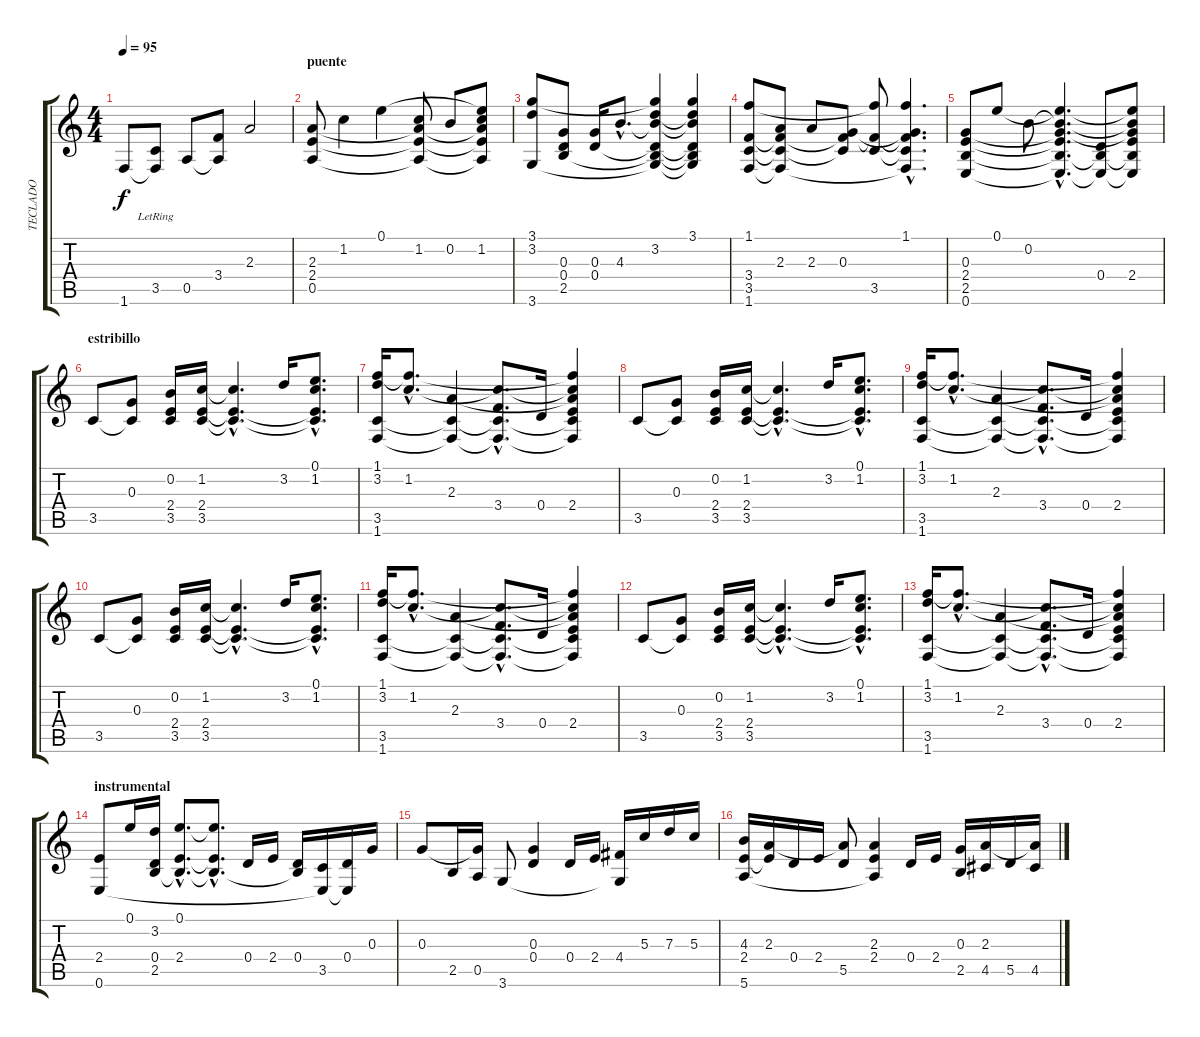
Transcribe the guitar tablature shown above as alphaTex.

\track ("TECLADO" "TECLADO") {instrument electricpiano1}
\staff {score tabs}
\tuning (E5 B4 G4 D4 A3 E3) {hide}
\ts (4 4)
\tempo 95
\clef g2
\ks c
1.6.8{dy f} (3.5{lr} 1.6{t}).8 0.5.8 (3.4 0.5{t}).8 2.3.2 |
\section ("" "puente")
(2.3 2.4 0.5).8 1.2.4 0.1.4 (1.2 2.3{t} 2.4{t} 0.5{t}).8 0.2.8 (0.1{t} 1.2 2.3{t} 2.4{t} 0.5{t}).8 |
(3.1 3.2 3.6).8 (0.3 0.4 2.5).8 (0.3 0.4).16 4.3{hac}.8{d} (3.1{t} 3.2 4.3{t} 0.4{t} 2.5{t} 3.6{t}).4 (3.1 3.2{t} 4.3{t} 0.4{t} 2.5{t} 3.6{t}).4 |
(1.1 3.4 3.5 1.6).8 (2.3 3.4{t} 3.5{t} 1.6{t}).8 2.3.8 (0.3 3.4{t} 3.5{t}).8 (1.1{t} 3.4{t} 3.5).8 (1.1{hac} 0.3{hac t} 3.4{hac t} 3.5{hac t} 1.6{hac t}).4{d} |
(0.3 2.4 2.5 0.6).8 0.1.8 0.2.8 (0.1{hac t} 0.2{hac t} 0.3{hac t} 2.4{hac t} 2.5{hac t} 0.6{hac t}).4{d} (0.4 2.5{t} 0.6{t}).8 (0.1{t} 0.2{t} 0.3{t} 2.4 2.5{t} 0.6{t}).8 |
\section ("" "estribillo")
3.5.8 (0.3 3.5{t}).8 (0.2 2.4 3.5).16 (1.2 2.4 3.5).16 (1.2{hac t} 2.4{hac t} 3.5{hac t}).4{d} 3.2.16 (0.1{hac} 1.2{hac} 2.4{hac t} 3.5{hac t}).8{d} |
(1.1 3.2 3.5 1.6).16 (1.1{hac t} 1.2{hac}).8{d} (2.3 3.5{t} 1.6{t}).4 (1.2{hac t} 3.4{hac} 3.5{hac t} 1.6{hac t}).8{d} 0.4.16 (1.1{t} 1.2{t} 2.3{t} 2.4 3.5{t} 1.6{t}).4 |
3.5.8 (0.3 3.5{t}).8 (0.2 2.4 3.5).16 (1.2 2.4 3.5).16 (1.2{hac t} 2.4{hac t} 3.5{hac t}).4{d} 3.2.16 (0.1{hac} 1.2{hac} 2.4{hac t} 3.5{hac t}).8{d} |
(1.1 3.2 3.5 1.6).16 (1.1{hac t} 1.2{hac}).8{d} (2.3 3.5{t} 1.6{t}).4 (1.2{hac t} 3.4{hac} 3.5{hac t} 1.6{hac t}).8{d} 0.4.16 (1.1{t} 1.2{t} 2.3{t} 2.4 3.5{t} 1.6{t}).4 |
3.5.8 (0.3 3.5{t}).8 (0.2 2.4 3.5).16 (1.2 2.4 3.5).16 (1.2{hac t} 2.4{hac t} 3.5{hac t}).4{d} 3.2.16 (0.1{hac} 1.2{hac} 2.4{hac t} 3.5{hac t}).8{d} |
(1.1 3.2 3.5 1.6).16 (1.1{hac t} 1.2{hac}).8{d} (2.3 3.5{t} 1.6{t}).4 (1.2{hac t} 3.4{hac} 3.5{hac t} 1.6{hac t}).8{d} 0.4.16 (1.1{t} 1.2{t} 2.3{t} 2.4 3.5{t} 1.6{t}).4 |
3.5.8 (0.3 3.5{t}).8 (0.2 2.4 3.5).16 (1.2 2.4 3.5).16 (1.2{hac t} 2.4{hac t} 3.5{hac t}).4{d} 3.2.16 (0.1{hac} 1.2{hac} 2.4{hac t} 3.5{hac t}).8{d} |
(1.1 3.2 3.5 1.6).16 (1.1{hac t} 1.2{hac}).8{d} (2.3 3.5{t} 1.6{t}).4 (1.2{hac t} 3.4{hac} 3.5{hac t} 1.6{hac t}).8{d} 0.4.16 (1.1{t} 1.2{t} 2.3{t} 2.4 3.5{t} 1.6{t}).4 |
\section ("" "instrumental")
(2.4 0.6).8 0.1.16 (3.2 0.4 2.5).16 (0.1{hac} 2.4{hac} 2.5{hac t}).8{d} (0.1{hac t} 2.4{hac t} 2.5{hac t}).8{d} 0.4.16 2.4.16 (0.4 2.5{t}).16 (3.5 0.6{t}).16 (0.4 0.6{t}).16 0.3.16 |
0.3.8 2.5.16 (0.3{t} 0.5).16 3.6.8 (0.3 0.4).4 0.4.16 2.4.16 (4.4 3.6{t}).16 5.3.16 7.3.16 5.3.16 |
(4.3 2.4 5.6).16 (2.3 2.4{t}).16 0.4.16 2.4.16 (2.3{t} 5.5).8 (2.3 2.4 5.6{t}).4 0.4.16 2.4.16 (0.3 2.5).16 (2.3 4.5).16 5.5.16 (2.3{t} 4.5).16
